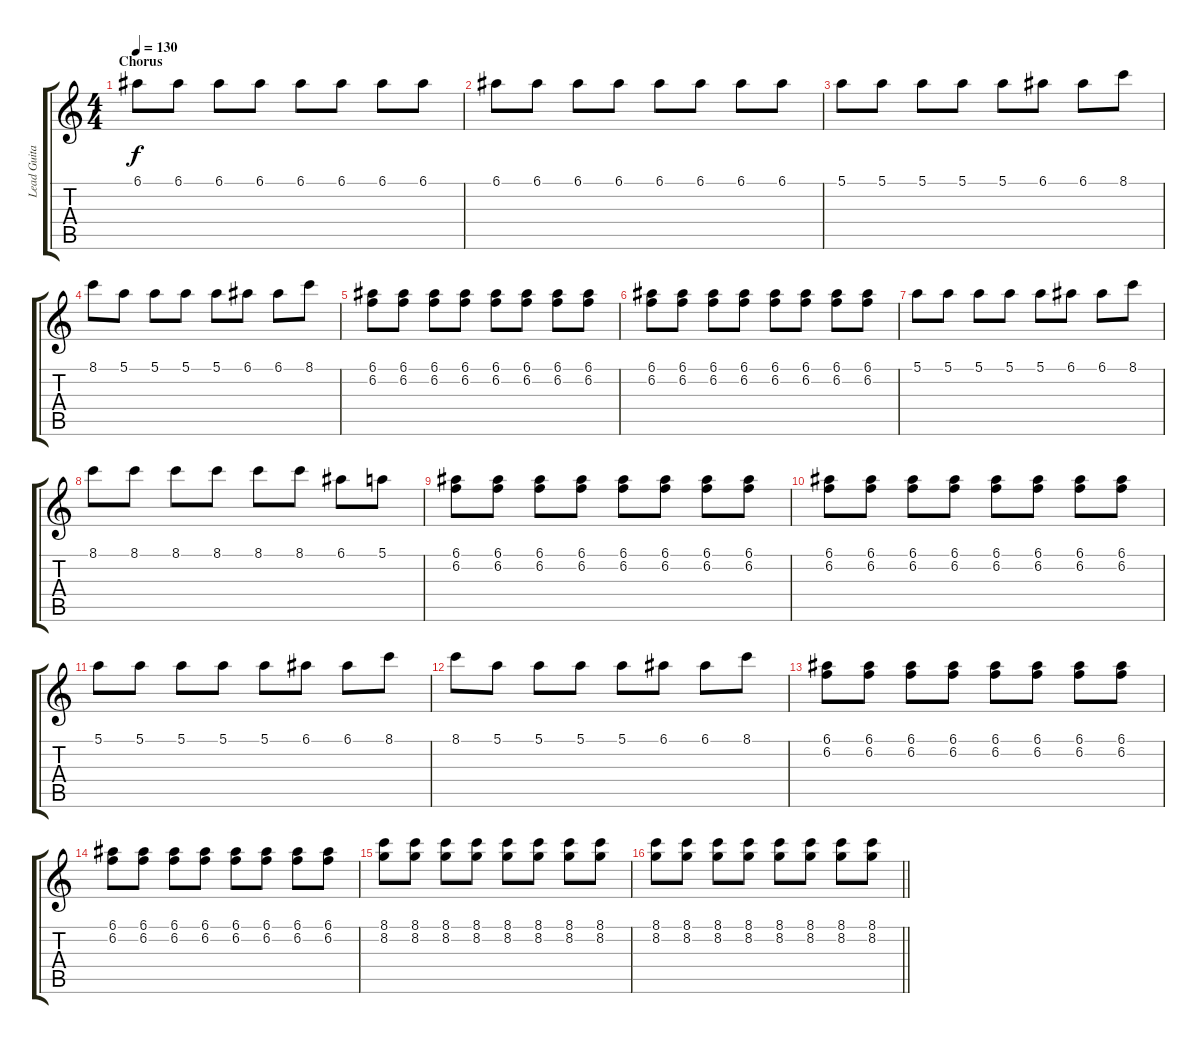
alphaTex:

\track ("Lead Guitar" "Lead Guita") {instrument acousticguitarsteel}
\staff {score tabs}
\tuning (E4 B3 G3 D3 A2 E2) {hide}
\ts (4 4)
\section ("" "Chorus")
\tempo 130
\clef g2
\ks c
6.1.8{dy f} 6.1.8 6.1.8 6.1.8 6.1.8 6.1.8 6.1.8 6.1.8 |
6.1.8 6.1.8 6.1.8 6.1.8 6.1.8 6.1.8 6.1.8 6.1.8 |
5.1.8 5.1.8 5.1.8 5.1.8 5.1.8 6.1.8 6.1.8 8.1.8 |
8.1.8 5.1.8 5.1.8 5.1.8 5.1.8 6.1.8 6.1.8 8.1.8 |
(6.1 6.2).8 (6.1 6.2).8 (6.1 6.2).8 (6.1 6.2).8 (6.1 6.2).8 (6.1 6.2).8 (6.1 6.2).8 (6.1 6.2).8 |
(6.1 6.2).8 (6.1 6.2).8 (6.1 6.2).8 (6.1 6.2).8 (6.1 6.2).8 (6.1 6.2).8 (6.1 6.2).8 (6.1 6.2).8 |
5.1.8 5.1.8 5.1.8 5.1.8 5.1.8 6.1.8 6.1.8 8.1.8 |
8.1.8 8.1.8 8.1.8 8.1.8 8.1.8 8.1.8 6.1.8 5.1.8 |
(6.1 6.2).8 (6.1 6.2).8 (6.1 6.2).8 (6.1 6.2).8 (6.1 6.2).8 (6.1 6.2).8 (6.1 6.2).8 (6.1 6.2).8 |
(6.1 6.2).8 (6.1 6.2).8 (6.1 6.2).8 (6.1 6.2).8 (6.1 6.2).8 (6.1 6.2).8 (6.1 6.2).8 (6.1 6.2).8 |
5.1.8 5.1.8 5.1.8 5.1.8 5.1.8 6.1.8 6.1.8 8.1.8 |
8.1.8 5.1.8 5.1.8 5.1.8 5.1.8 6.1.8 6.1.8 8.1.8 |
(6.1 6.2).8 (6.1 6.2).8 (6.1 6.2).8 (6.1 6.2).8 (6.1 6.2).8 (6.1 6.2).8 (6.1 6.2).8 (6.1 6.2).8 |
(6.1 6.2).8 (6.1 6.2).8 (6.1 6.2).8 (6.1 6.2).8 (6.1 6.2).8 (6.1 6.2).8 (6.1 6.2).8 (6.1 6.2).8 |
(8.1 8.2).8 (8.1 8.2).8 (8.1 8.2).8 (8.1 8.2).8 (8.1 8.2).8 (8.1 8.2).8 (8.1 8.2).8 (8.1 8.2).8 |
\barLineRight lightlight
(8.1 8.2).8 (8.1 8.2).8 (8.1 8.2).8 (8.1 8.2).8 (8.1 8.2).8 (8.1 8.2).8 (8.1 8.2).8 (8.1 8.2).8
